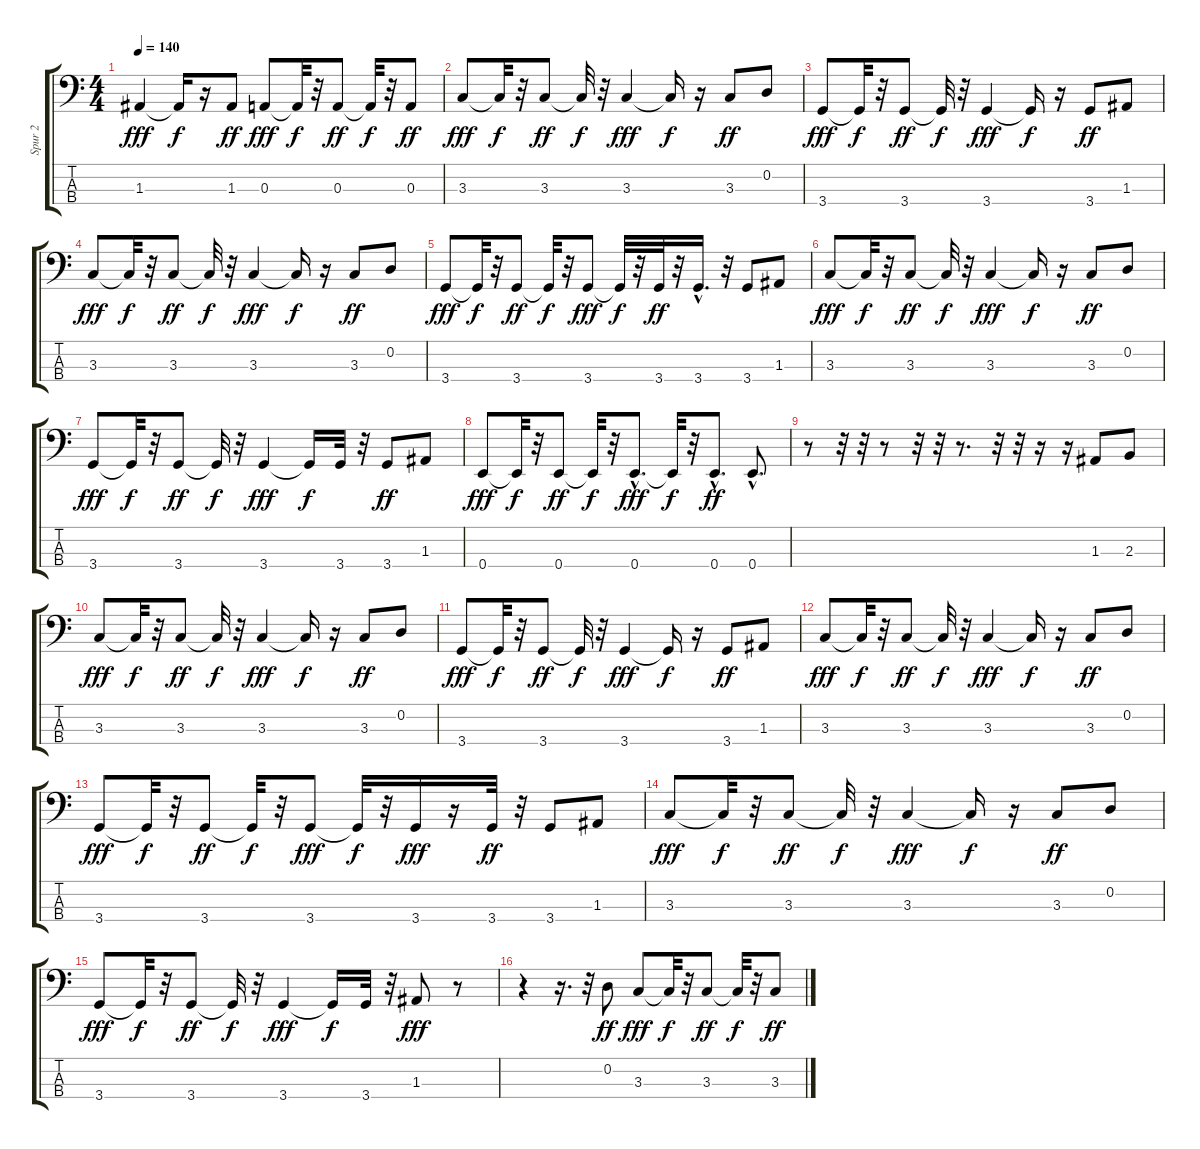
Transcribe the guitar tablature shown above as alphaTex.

\track ("Spur 2" "Spur 2") {instrument electricbassfinger}
\staff {score tabs}
\tuning (G2 D2 A1 E1) {hide}
\ts (4 4)
\tempo 140
\clef f4
\ks c
1.3.4{dy fff} 1.3{t}.16{dy f} r.16 1.3.8{dy ff} 0.3.8{dy fff} 0.3{t}.32{dy f} r.32 0.3.8{dy ff} 0.3{t}.32{dy f} r.32 0.3.8{dy ff} |
3.3.8{dy fff} 3.3{t}.32{dy f} r.32 3.3.8{dy ff} 3.3{t}.32{dy f} r.32 3.3.4{dy fff} 3.3{t}.16{dy f} r.16 3.3.8{dy ff} 0.2.8 |
3.4.8{dy fff} 3.4{t}.32{dy f} r.32 3.4.8{dy ff} 3.4{t}.32{dy f} r.32 3.4.4{dy fff} 3.4{t}.16{dy f} r.16 3.4.8{dy ff} 1.3.8 |
3.3.8{dy fff} 3.3{t}.32{dy f} r.32 3.3.8{dy ff} 3.3{t}.32{dy f} r.32 3.3.4{dy fff} 3.3{t}.16{dy f} r.16 3.3.8{dy ff} 0.2.8 |
3.4.8{dy fff} 3.4{t}.32{dy f} r.32 3.4.8{dy ff} 3.4{t}.32{dy f} r.32 3.4.8{dy fff} 3.4{t}.32{dy f} r.32 3.4.32{dy ff} r.32 3.4{hac}.16{d} r.32 3.4.8 1.3.8 |
3.3.8{dy fff} 3.3{t}.32{dy f} r.32 3.3.8{dy ff} 3.3{t}.32{dy f} r.32 3.3.4{dy fff} 3.3{t}.16{dy f} r.16 3.3.8{dy ff} 0.2.8 |
3.4.8{dy fff} 3.4{t}.32{dy f} r.32 3.4.8{dy ff} 3.4{t}.32{dy f} r.32 3.4.4{dy fff} 3.4{t}.16{dy f} 3.4.32 r.32 3.4.8{dy ff} 1.3.8 |
0.4.8{dy fff} 0.4{t}.32{dy f} r.32 0.4.8{dy ff} 0.4{t}.32{dy f} r.32 0.4{hac}.8{d dy fff} 0.4{t}.32{dy f} r.32 0.4{hac}.8{d dy ff} 0.4{hac}.8{d} |
r.8 r.32 r.32 r.8 r.32 r.32 r.8{d} r.32 r.32 r.16 r.16 1.3.8 2.3.8 |
3.3.8{dy fff} 3.3{t}.32{dy f} r.32 3.3.8{dy ff} 3.3{t}.32{dy f} r.32 3.3.4{dy fff} 3.3{t}.16{dy f} r.16 3.3.8{dy ff} 0.2.8 |
3.4.8{dy fff} 3.4{t}.32{dy f} r.32 3.4.8{dy ff} 3.4{t}.32{dy f} r.32 3.4.4{dy fff} 3.4{t}.16{dy f} r.16 3.4.8{dy ff} 1.3.8 |
3.3.8{dy fff} 3.3{t}.32{dy f} r.32 3.3.8{dy ff} 3.3{t}.32{dy f} r.32 3.3.4{dy fff} 3.3{t}.16{dy f} r.16 3.3.8{dy ff} 0.2.8 |
3.4.8{dy fff} 3.4{t}.32{dy f} r.32 3.4.8{dy ff} 3.4{t}.32{dy f} r.32 3.4.8{dy fff} 3.4{t}.32{dy f} r.32 3.4.16{dy fff} r.16 3.4.32{dy ff} r.32 3.4.8 1.3.8 |
3.3.8{dy fff} 3.3{t}.32{dy f} r.32 3.3.8{dy ff} 3.3{t}.32{dy f} r.32 3.3.4{dy fff} 3.3{t}.16{dy f} r.16 3.3.8{dy ff} 0.2.8 |
3.4.8{dy fff} 3.4{t}.32{dy f} r.32 3.4.8{dy ff} 3.4{t}.32{dy f} r.32 3.4.4{dy fff} 3.4{t}.16{dy f} 3.4.32 r.32 1.3.8{dy fff} r.8 |
r.4 r.16{d} r.32 0.2.8{dy ff} 3.3.8{dy fff} 3.3{t}.32{dy f} r.32 3.3.8{dy ff} 3.3{t}.32{dy f} r.32 3.3.8{dy ff}
